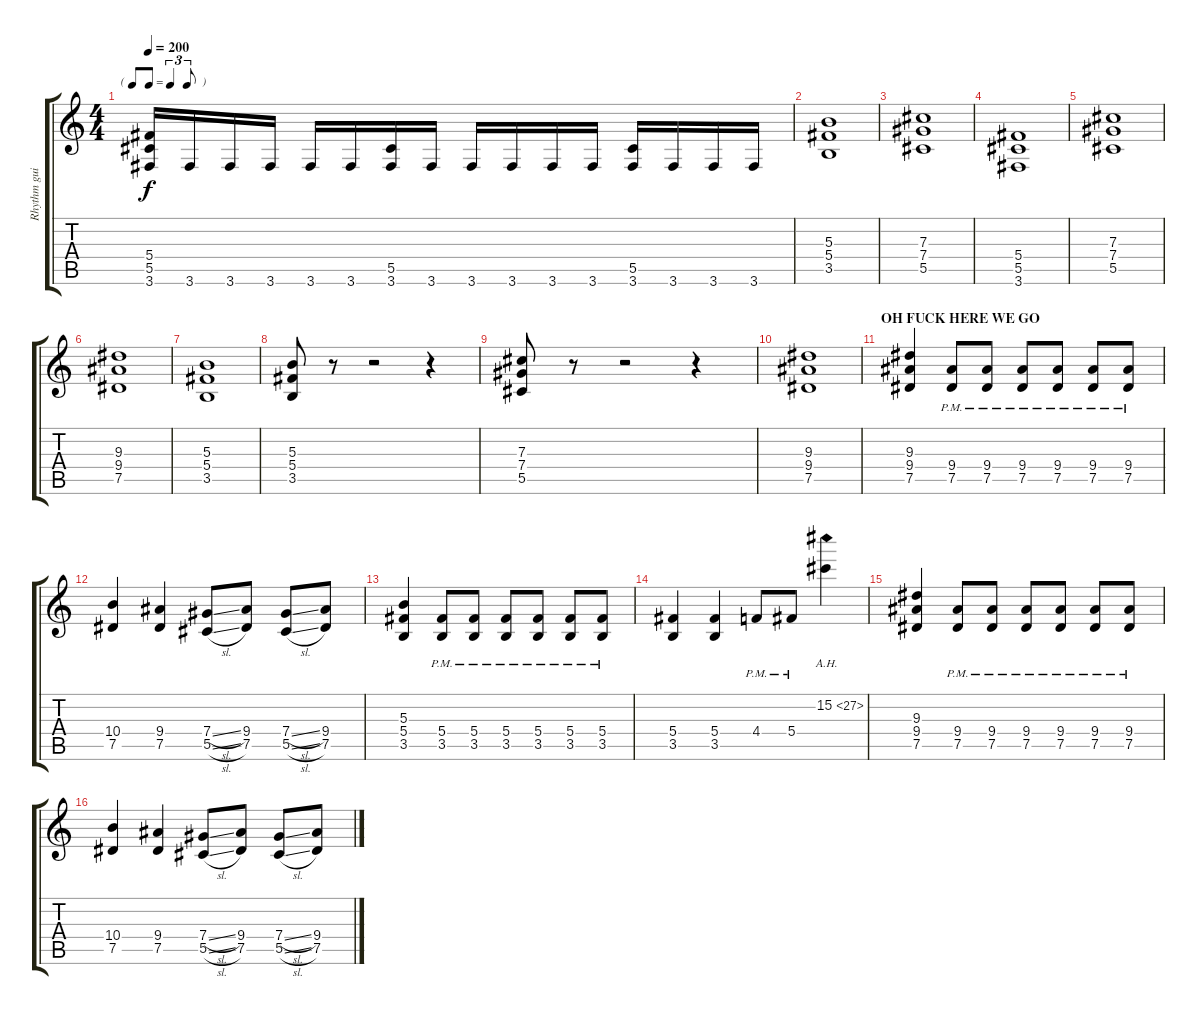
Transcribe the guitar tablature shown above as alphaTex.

\track ("Rhythm guitar 2 (retard 2)" "Rhythm gui") {instrument overdrivenguitar}
\staff {score tabs}
\tuning (Eb4 Bb3 Gb3 Db3 Ab2 Eb2) {hide}
\ts (4 4)
\tf triplet8th
\tempo 200
\clef g2
\ks c
(5.4 5.5 3.6).16{dy f} 3.6.16 3.6.16 3.6.16 3.6.16 3.6.16 (5.5 3.6).16 3.6.16 3.6.16 3.6.16 3.6.16 3.6.16 (5.5 3.6).16 3.6.16 3.6.16 3.6.16 |
(5.3 5.4 3.5).1 |
(7.3 7.4 5.5).1 |
(5.4 5.5 3.6).1 |
(7.3 7.4 5.5).1 |
(9.3 9.4 7.5).1 |
(5.3 5.4 3.5).1 |
(5.3 5.4 3.5).8 r.8 r.2 r.4 |
(7.3 7.4 5.5).8 r.8 r.2 r.4 |
(9.3 9.4 7.5).1 |
\section ("" "OH FUCK HERE WE GO")
(9.3 9.4 7.5).4 (9.4{pm} 7.5{pm}).8 (9.4{pm} 7.5{pm}).8 (9.4{pm} 7.5{pm}).8 (9.4{pm} 7.5{pm}).8 (9.4{pm} 7.5{pm}).8 (9.4{pm} 7.5{pm}).8 |
(10.4 7.5).4 (9.4 7.5).4 (7.4{sl} 5.5{sl}).8 (9.4 7.5).8 (7.4{sl} 5.5{sl}).8 (9.4 7.5).8 |
(5.3 5.4 3.5).4 (5.4{pm} 3.5{pm}).8 (5.4{pm} 3.5{pm}).8 (5.4{pm} 3.5{pm}).8 (5.4{pm} 3.5{pm}).8 (5.4{pm} 3.5{pm}).8 (5.4{pm} 3.5{pm}).8 |
(5.4 3.5).4 (5.4 3.5).4 4.4{pm}.8 5.4{pm}.8 15.2{ah 12}.4 |
(9.3 9.4 7.5).4 (9.4{pm} 7.5{pm}).8 (9.4{pm} 7.5{pm}).8 (9.4{pm} 7.5{pm}).8 (9.4{pm} 7.5{pm}).8 (9.4{pm} 7.5{pm}).8 (9.4{pm} 7.5{pm}).8 |
(10.4 7.5).4 (9.4 7.5).4 (7.4{sl} 5.5{sl}).8 (9.4 7.5).8 (7.4{sl} 5.5{sl}).8 (9.4 7.5).8
